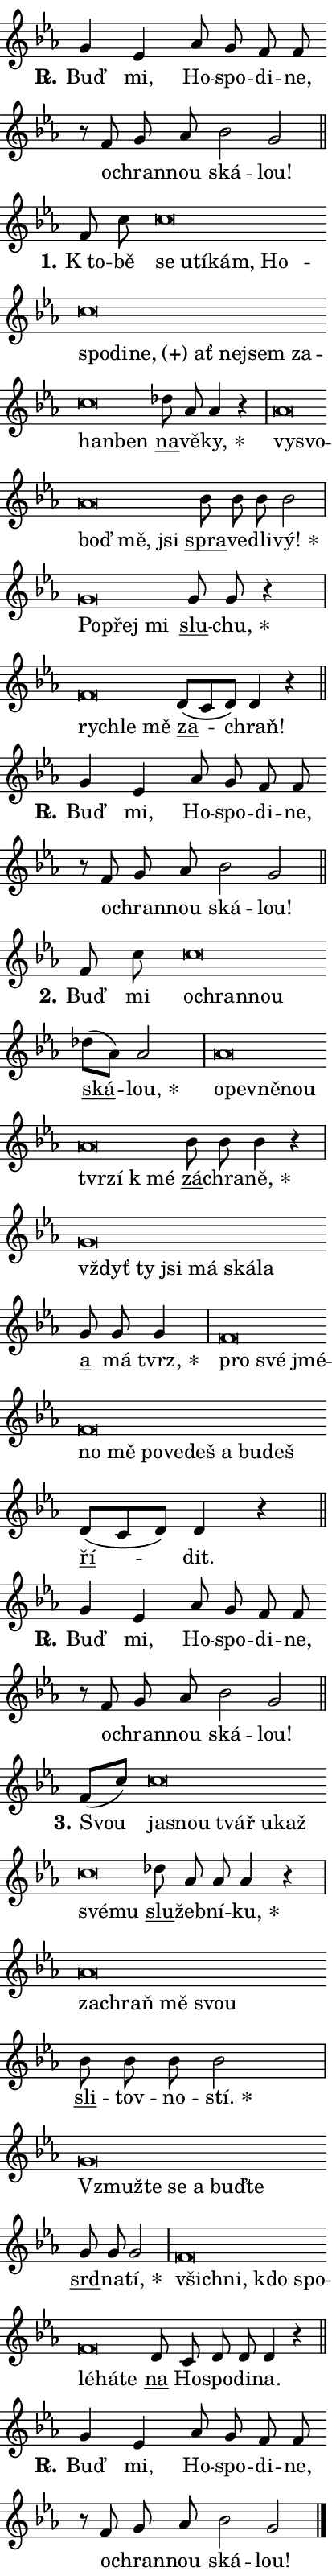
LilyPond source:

\version "2.24.0"
\header { tagline = "" }
\paper {
  indent = 0\cm
  top-margin = 0\cm
  right-margin = 0.13\cm % to fit lyric hyphens
  bottom-margin = 0\cm
  left-margin = 0\cm
  paper-width = 7\cm
  page-breaking = #ly:one-page-breaking
  system-system-spacing.basic-distance = #11
  score-system-spacing.basic-distance = #11
  ragged-last = ##f
}


%% Author: Thomas Morley
%% https://lists.gnu.org/archive/html/lilypond-user/2020-05/msg00002.html
#(define (line-position grob)
"Returns position of @var[grob} in current system:
   @code{'start}, if at first time-step
   @code{'end}, if at last time-step
   @code{'middle} otherwise
"
  (let* ((col (ly:item-get-column grob))
         (ln (ly:grob-object col 'left-neighbor))
         (rn (ly:grob-object col 'right-neighbor))
         (col-to-check-left (if (ly:grob? ln) ln col))
         (col-to-check-right (if (ly:grob? rn) rn col))
         (break-dir-left
           (and
             (ly:grob-property col-to-check-left 'non-musical #f)
             (ly:item-break-dir col-to-check-left)))
         (break-dir-right
           (and
             (ly:grob-property col-to-check-right 'non-musical #f)
             (ly:item-break-dir col-to-check-right))))
        (cond ((eqv? 1 break-dir-left) 'start)
              ((eqv? -1 break-dir-right) 'end)
              (else 'middle))))

#(define (tranparent-at-line-position vctor)
  (lambda (grob)
  "Relying on @code{line-position} select the relevant enry from @var{vctor}.
Used to determine transparency,"
    (case (line-position grob)
      ((end) (not (vector-ref vctor 0)))
      ((middle) (not (vector-ref vctor 1)))
      ((start) (not (vector-ref vctor 2))))))

noteHeadBreakVisibility =
#(define-music-function (break-visibility)(vector?)
"Makes @code{NoteHead}s transparent relying on @var{break-visibility}"
#{
  \override NoteHead.transparent =
    #(tranparent-at-line-position break-visibility)
#})

#(define delete-ledgers-for-transparent-note-heads
  (lambda (grob)
    "Reads whether a @code{NoteHead} is transparent.
If so this @code{NoteHead} is removed from @code{'note-heads} from
@var{grob}, which is supposed to be @code{LedgerLineSpanner}.
As a result ledgers are not printed for this @code{NoteHead}"
    (let* ((nhds-array (ly:grob-object grob 'note-heads))
           (nhds-list
             (if (ly:grob-array? nhds-array)
                 (ly:grob-array->list nhds-array)
                 '()))
           ;; Relies on the transparent-property being done before
           ;; Staff.LedgerLineSpanner.after-line-breaking is executed.
           ;; This is fragile ...
           (to-keep
             (remove
               (lambda (nhd)
                 (ly:grob-property nhd 'transparent #f))
               nhds-list)))
      ;; TODO find a better method to iterate over grob-arrays, similiar
      ;; to filter/remove etc for lists
      ;; For now rebuilt from scratch
      (set! (ly:grob-object grob 'note-heads)  '())
      (for-each
        (lambda (nhd)
          (ly:pointer-group-interface::add-grob grob 'note-heads nhd))
        to-keep))))

squashNotes = {
  \override NoteHead.X-extent = #'(-0.2 . 0.2)
  \override NoteHead.Y-extent = #'(-0.75 . 0)
  \override NoteHead.stencil =
    #(lambda (grob)
       (let ((pos (ly:grob-property grob 'staff-position)))
         (begin
           (if (< pos -7) (display "ERROR: Lower brevis then expected\n") (display ""))
           (if (<= pos -6) ly:text-interface::print ly:note-head::print))))
}
unSquashNotes = {
  \revert NoteHead.X-extent
  \revert NoteHead.Y-extent
  \revert NoteHead.stencil
}

hideNotes = \noteHeadBreakVisibility #begin-of-line-visible
unHideNotes = \noteHeadBreakVisibility #all-visible

% work-around for resetting accidentals
% https://lilypond.org/doc/v2.23/Documentation/notation/displaying-rhythms#unmetered-music
cadenzaMeasure = {
  \cadenzaOff
  \partial 1024 s1024
  \cadenzaOn
}

#(define-markup-command (accent layout props text) (markup?)
  "Underline accented syllable"
  (interpret-markup layout props
    #{\markup \override #'(offset . 4.3) \underline { #text }#}))

responsum = \markup \concat {
  "R" \hspace #-1.05 \path #0.1 #'((moveto 0 0.07) (lineto 0.9 0.8)) \hspace #0.05 "."
}

spaceSize = #0.6828661417322834 % exact space size for TeX Gyre Schola

\layout {
  \context {
    \Staff
    \remove "Time_signature_engraver"
    \override LedgerLineSpanner.after-line-breaking = #delete-ledgers-for-transparent-note-heads
  }
  \context {
    \Lyrics {
      \override LyricSpace.minimum-distance = \spaceSize
      \override LyricText.font-name = #"TeX Gyre Schola"
      \override LyricText.font-size = 1
      \override StanzaNumber.font-name = #"TeX Gyre Schola Bold"
      \override StanzaNumber.font-size = 1
    }
  }
  \context {
    \Score 
    \override NoteHead.text =
      #(lambda (grob) 
        (let ((pos (ly:grob-property grob 'staff-position)))
          #{\markup {
            \combine
              \halign #-0.55 \raise #(if (= pos -6) 0 0.5) \override #'(thickness . 2) \draw-line #'(3.2 . 0)
              \musicglyph "noteheads.sM1"
          }#}))
  }
}

% magnetic-lyrics.ily
%
%   written by
%     Jean Abou Samra <jean@abou-samra.fr>
%     Werner Lemberg <wl@gnu.org>
%
%   adapted by
%     Jiri Hon <jiri.hon@gmail.com>
%
% Version 2022-Apr-15

% https://www.mail-archive.com/lilypond-user@gnu.org/msg149350.html

#(define (Left_hyphen_pointer_engraver context)
   "Collect syllable-hyphen-syllable occurrences in lyrics and store
them in properties.  This engraver only looks to the left.  For
example, if the lyrics input is @code{foo -- bar}, it does the
following.

@itemize @bullet
@item
Set the @code{text} property of the @code{LyricHyphen} grob between
@q{foo} and @q{bar} to @code{foo}.

@item
Set the @code{left-hyphen} property of the @code{LyricText} grob with
text @q{foo} to the @code{LyricHyphen} grob between @q{foo} and
@q{bar}.
@end itemize

Use this auxiliary engraver in combination with the
@code{lyric-@/text::@/apply-@/magnetic-@/offset!} hook."
   (let ((hyphen #f)
         (text #f))
     (make-engraver
      (acknowledgers
       ((lyric-syllable-interface engraver grob source-engraver)
        (set! text grob)))
      (end-acknowledgers
       ((lyric-hyphen-interface engraver grob source-engraver)
        ;(when (not (grob::has-interface grob 'lyric-space-interface))
          (set! hyphen grob)));)
      ((stop-translation-timestep engraver)
       (when (and text hyphen)
         (ly:grob-set-object! text 'left-hyphen hyphen))
       (set! text #f)
       (set! hyphen #f)))))

#(define (lyric-text::apply-magnetic-offset! grob)
   "If the space between two syllables is less than the value in
property @code{LyricText@/.details@/.squash-threshold}, move the right
syllable to the left so that it gets concatenated with the left
syllable.

Use this function as a hook for
@code{LyricText@/.after-@/line-@/breaking} if the
@code{Left_@/hyphen_@/pointer_@/engraver} is active."
   (let ((hyphen (ly:grob-object grob 'left-hyphen #f)))
     (when hyphen
       (let ((left-text (ly:spanner-bound hyphen LEFT)))
         (when (grob::has-interface left-text 'lyric-syllable-interface)
           (let* ((common (ly:grob-common-refpoint grob left-text X))
                  (this-x-ext (ly:grob-extent grob common X))
                  (left-x-ext
                   (begin
                     ;; Trigger magnetism for left-text.
                     (ly:grob-property left-text 'after-line-breaking)
                     (ly:grob-extent left-text common X)))
                  ;; `delta` is the gap width between two syllables.
                  (delta (- (interval-start this-x-ext)
                            (interval-end left-x-ext)))
                  (details (ly:grob-property grob 'details))
                  (threshold (assoc-get 'squash-threshold details 0.2)))
             (when (< delta threshold)
               (let* (;; We have to manipulate the input text so that
                      ;; ligatures crossing syllable boundaries are not
                      ;; disabled.  For languages based on the Latin
                      ;; script this is essentially a beautification.
                      ;; However, for non-Western scripts it can be a
                      ;; necessity.
                      (lt (ly:grob-property left-text 'text))
                      (rt (ly:grob-property grob 'text))
                      (is-space (grob::has-interface hyphen 'lyric-space-interface))
                      (space (if is-space " " ""))
                      (extra-delta (if is-space spaceSize 0))
                      ;; Append new syllable.
                      (ltrt-space (if (and (string? lt) (string? rt))
                                (string-append lt space rt)
                                (make-concat-markup (list lt space rt))))
                      ;; Right-align `ltrt` to the right side.
                      (ltrt-space-markup (grob-interpret-markup
                               grob
                               (make-translate-markup
                                (cons (interval-length this-x-ext) 0)
                                (make-right-align-markup ltrt-space)))))
                 (begin
                   ;; Don't print `left-text`.
                   (ly:grob-set-property! left-text 'stencil #f)
                   ;; Set text and stencil (which holds all collected
                   ;; syllables so far) and shift it to the left.
                   (ly:grob-set-property! grob 'text ltrt-space)
                   (ly:grob-set-property! grob 'stencil ltrt-space-markup)
                   (ly:grob-translate-axis! grob (- (- delta extra-delta)) X))))))))))


#(define (lyric-hyphen::displace-bounds-first grob)
   ;; Make very sure this callback isn't triggered too early.
   (let ((left (ly:spanner-bound grob LEFT))
         (right (ly:spanner-bound grob RIGHT)))
     (ly:grob-property left 'after-line-breaking)
     (ly:grob-property right 'after-line-breaking)
     (ly:lyric-hyphen::print grob)))

squashThreshold = #0.4

\layout {
  \context {
    \Lyrics
    \consists #Left_hyphen_pointer_engraver
    \override LyricText.after-line-breaking =
      #lyric-text::apply-magnetic-offset!
    \override LyricHyphen.stencil = #lyric-hyphen::displace-bounds-first
    \override LyricText.details.squash-threshold = \squashThreshold
    \override LyricHyphen.minimum-distance = 0
    \override LyricHyphen.minimum-length = \squashThreshold
  }
}

squashText = \override LyricText.details.squash-threshold = 9999
unSquashText = \override LyricText.details.squash-threshold = \squashThreshold

leftText = \override LyricText.self-alignment-X = #LEFT
unLeftText = \revert LyricText.self-alignment-X

starOffset = #(lambda (grob) 
                (let ((x_offset (ly:self-alignment-interface::aligned-on-x-parent grob)))
                  (if (= x_offset 0) 0 (+ x_offset 1.2))))

star = #(define-music-function (syllable)(string?)
"Append star separator at the end of a syllable"
#{
  \once \override LyricText.X-offset = #starOffset
  \lyricmode { \markup {
    #syllable
    \override #'((font-name . "TeX Gyre Schola Bold")) \hspace #0.2 \lower #0.65 \larger "*"
  } }
#})

starAccent = #(define-music-function (syllable)(string?)
"Append star separator at the end of a syllable and make accent"
#{
  \once \override LyricText.X-offset = #starOffset
  \lyricmode { \markup {
    \accent #syllable
    \override #'((font-name . "TeX Gyre Schola Bold")) \hspace #0.2 \lower #0.65 \larger "*"
  } }
#})

breath = #(define-music-function (syllable)(string?)
"Append breathing indicator at the end of a syllable"
#{
  \lyricmode { \markup { #syllable "+" } }
#})

optionalBreath = #(define-music-function (syllable)(string?)
"Append optional breathing indicator at the end of a syllable"
#{
  \lyricmode { \markup { #syllable "(+)" } }
#})


\score {
    <<
        \new Voice = "melody" { \cadenzaOn \key es \major \relative { g'4 es as8 g f f \bar "" r f g as bes2 g \cadenzaMeasure \bar "||" \break } }
        \new Lyrics \lyricsto "melody" { \lyricmode { \set stanza = \responsum
Buď mi, Ho -- spo -- di -- ne, o -- chran -- nou ská -- lou! } }
    >>
    \layout {}
}

\score {
    <<
        \new Voice = "melody" { \cadenzaOn \key es \major \relative { f'8 c' \bar "" \squashNotes c\breve*1/16 \hideNotes \breve*1/16 \bar "" \breve*1/16 \bar "" \breve*1/16 \bar "" \breve*1/16 \bar "" \breve*1/16 \bar "" \breve*1/16 \bar "" \breve*1/16 \bar "" \breve*1/16 \bar "" \breve*1/16 \bar "" \breve*1/16 \bar "" \breve*1/16 \bar "" \breve*1/16 \breve*1/16 \bar "" \unHideNotes \unSquashNotes \bar "" des8 as as4 r \cadenzaMeasure \bar "|" \squashNotes as\breve*1/16 \hideNotes \breve*1/16 \bar "" \breve*1/16 \bar "" \breve*1/16 \breve*1/16 \bar "" \unHideNotes \unSquashNotes \bar "" bes8 bes bes bes2 \cadenzaMeasure \bar "|" \squashNotes g\breve*1/16 \hideNotes \breve*1/16 \breve*1/16 \bar "" \unHideNotes \unSquashNotes \bar "" g8 g r4 \cadenzaMeasure \bar "|" \squashNotes f\breve*1/16 \hideNotes \breve*1/16 \breve*1/16 \bar "" \unHideNotes \unSquashNotes \bar "" d8[( c d)] d4 r \cadenzaMeasure \bar "||" \break } }
        \new Lyrics \lyricsto "melody" { \lyricmode { \set stanza = "1."
"K to" -- bě \leftText se \squashText u -- tí -- kám, Ho -- spo -- di -- \optionalBreath ne, ať nej -- sem za -- han -- ben \unLeftText \unSquashText \markup \accent na -- vě -- \star ky, \leftText vy -- \squashText svo -- boď mě, jsi \unLeftText \unSquashText \markup \accent spra -- ve -- dli -- \star vý! \leftText Po -- \squashText přej mi \unLeftText \unSquashText \markup \accent slu -- \star chu, \leftText rych -- \squashText le mě \unLeftText \unSquashText \markup \accent za -- chraň! } }
    >>
    \layout {}
}

\score {
    <<
        \new Voice = "melody" { \cadenzaOn \key es \major \relative { g'4 es as8 g f f \bar "" r f g as bes2 g \cadenzaMeasure \bar "||" \break } }
        \new Lyrics \lyricsto "melody" { \lyricmode { \set stanza = \responsum
Buď mi, Ho -- spo -- di -- ne, o -- chran -- nou ská -- lou! } }
    >>
    \layout {}
}

\score {
    <<
        \new Voice = "melody" { \cadenzaOn \key es \major \relative { f'8 c' \bar "" \squashNotes c\breve*1/16 \hideNotes \breve*1/16 \breve*1/16 \bar "" \unHideNotes \unSquashNotes \bar "" des8[( as)] as2 \cadenzaMeasure \bar "|" \squashNotes as\breve*1/16 \hideNotes \breve*1/16 \bar "" \breve*1/16 \bar "" \breve*1/16 \bar "" \breve*1/16 \bar "" \breve*1/16 \breve*1/16 \bar "" \unHideNotes \unSquashNotes \bar "" bes8 bes bes4 r \cadenzaMeasure \bar "|" \squashNotes g\breve*1/16 \hideNotes \breve*1/16 \bar "" \breve*1/16 \bar "" \breve*1/16 \bar "" \breve*1/16 \breve*1/16 \bar "" \unHideNotes \unSquashNotes \bar "" g8 g g4 \cadenzaMeasure \bar "|" \squashNotes f\breve*1/16 \hideNotes \breve*1/16 \bar "" \breve*1/16 \bar "" \breve*1/16 \bar "" \breve*1/16 \bar "" \breve*1/16 \bar "" \breve*1/16 \bar "" \breve*1/16 \bar "" \breve*1/16 \bar "" \breve*1/16 \breve*1/16 \bar "" \unHideNotes \unSquashNotes \bar "" d8[( c d)] d4 r \cadenzaMeasure \bar "||" \break } }
        \new Lyrics \lyricsto "melody" { \lyricmode { \set stanza = "2."
Buď mi \leftText o -- \squashText chran -- nou \unLeftText \unSquashText \markup \accent ská -- \star lou, \leftText o -- \squashText pev -- ně -- nou tvr -- zí "k mé" \unLeftText \unSquashText \markup \accent zá -- chra -- \star ně, \leftText vždyť \squashText ty jsi má ská -- la \unLeftText \unSquashText \markup \accent a má \star tvrz, \leftText pro \squashText své jmé -- no mě po -- ve -- deš a bu -- deš \unLeftText \unSquashText \markup \accent ří -- dit. } }
    >>
    \layout {}
}

\score {
    <<
        \new Voice = "melody" { \cadenzaOn \key es \major \relative { g'4 es as8 g f f \bar "" r f g as bes2 g \cadenzaMeasure \bar "||" \break } }
        \new Lyrics \lyricsto "melody" { \lyricmode { \set stanza = \responsum
Buď mi, Ho -- spo -- di -- ne, o -- chran -- nou ská -- lou! } }
    >>
    \layout {}
}

\score {
    <<
        \new Voice = "melody" { \cadenzaOn \key es \major \relative { f'8[( c'8)] \squashNotes c\breve*1/16 \hideNotes \breve*1/16 \bar "" \breve*1/16 \bar "" \breve*1/16 \bar "" \breve*1/16 \bar "" \breve*1/16 \breve*1/16 \bar "" \unHideNotes \unSquashNotes \bar "" des8 as as as4 r \cadenzaMeasure \bar "|" \squashNotes as\breve*1/16 \hideNotes \breve*1/16 \bar "" \breve*1/16 \breve*1/16 \bar "" \unHideNotes \unSquashNotes \bar "" bes8 bes bes bes2 \cadenzaMeasure \bar "|" \squashNotes g\breve*1/16 \hideNotes \breve*1/16 \bar "" \breve*1/16 \bar "" \breve*1/16 \bar "" \breve*1/16 \breve*1/16 \bar "" \unHideNotes \unSquashNotes \bar "" g8 g g2 \cadenzaMeasure \bar "|" \squashNotes f\breve*1/16 \hideNotes \breve*1/16 \bar "" \breve*1/16 \bar "" \breve*1/16 \bar "" \breve*1/16 \bar "" \breve*1/16 \breve*1/16 \bar "" \unHideNotes \unSquashNotes \bar "" d8 c d d d4 r \cadenzaMeasure \bar "||" \break } }
        \new Lyrics \lyricsto "melody" { \lyricmode { \set stanza = "3."
Svou \leftText ja -- \squashText snou tvář u -- kaž své -- mu \unLeftText \unSquashText \markup \accent slu -- žeb -- ní -- \star ku, \leftText za -- \squashText chraň mě svou \unLeftText \unSquashText \markup \accent sli -- tov -- no -- \star stí. \leftText Vzmuž -- \squashText te se a buď -- te \unLeftText \unSquashText \markup \accent srd -- na -- \star tí, \leftText všich -- \squashText ni, kdo spo -- lé -- há -- te \unLeftText \unSquashText \markup \accent na Ho -- spo -- di -- na. } }
    >>
    \layout {}
}

\score {
    <<
        \new Voice = "melody" { \cadenzaOn \key es \major \relative { g'4 es as8 g f f \bar "" r f g as bes2 g \cadenzaMeasure \bar "||" \break } \bar "|." }
        \new Lyrics \lyricsto "melody" { \lyricmode { \set stanza = \responsum
Buď mi, Ho -- spo -- di -- ne, o -- chran -- nou ská -- lou! } }
    >>
    \layout {}
}
